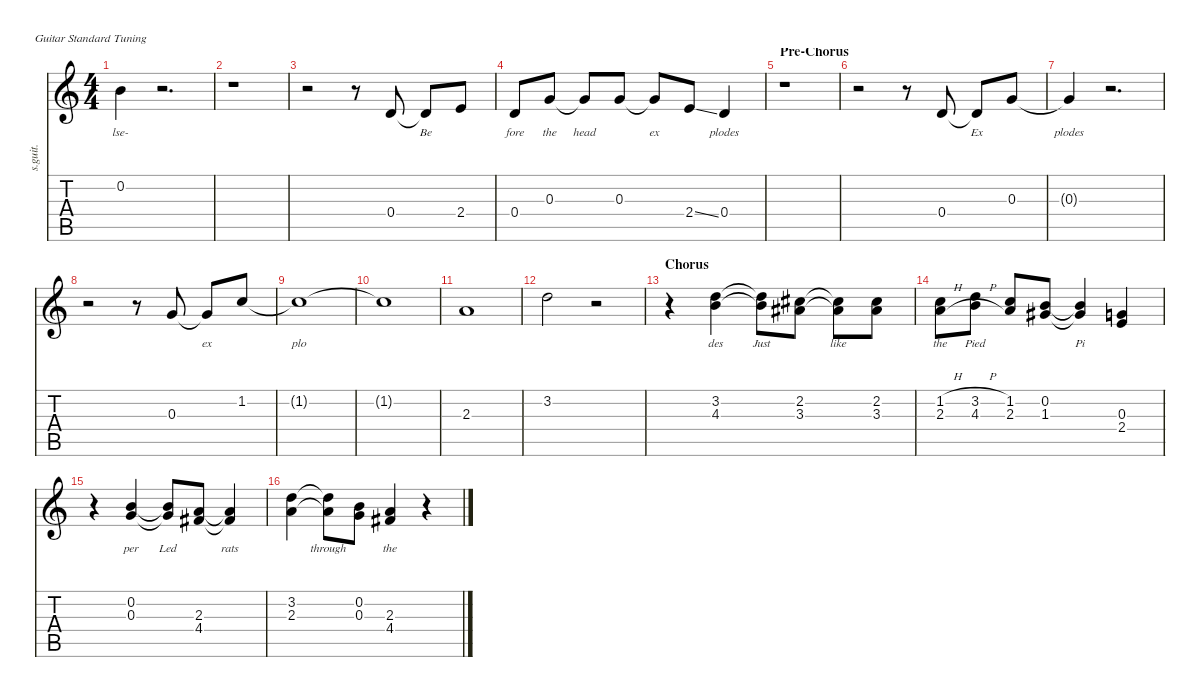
\defaultSystemsLayout 4
\hideDynamics
\bracketExtendMode nobrackets
\track ("Dave Mustaine (Vocals)" "s.guit.") {instrument baritonesax}
\staff {score tabs}
\tuning (E4 B3 G3 D3 A2 E2)
\displaytranspose 12
\ts (4 4)
\tempo (140 hide)
\clef g2
\ks c
0.2.4{lyrics (0 "lse-") lyrics (1 "") lyrics (2 "") lyrics (3 "") lyrics (4 "") dy f} r.2{d} |
r.1 |
r.2 r.8 0.4.8{lyrics (0 "") lyrics (1 "") lyrics (2 "") lyrics (3 "") lyrics (4 "")} 0.4{t}.8{lyrics (0 "Be") lyrics (1 "") lyrics (2 "") lyrics (3 "") lyrics (4 "")} 2.4.8{lyrics (0 "") lyrics (1 "") lyrics (2 "") lyrics (3 "") lyrics (4 "")} |
0.4.8{lyrics (0 "fore") lyrics (1 "") lyrics (2 "") lyrics (3 "") lyrics (4 "")} 0.3.8{lyrics (0 "the") lyrics (1 "") lyrics (2 "") lyrics (3 "") lyrics (4 "")} 0.3{t}.8{lyrics (0 "head") lyrics (1 "") lyrics (2 "") lyrics (3 "") lyrics (4 "")} 0.3.8{lyrics (0 "") lyrics (1 "") lyrics (2 "") lyrics (3 "") lyrics (4 "")} 0.3{t}.8{lyrics (0 "ex") lyrics (1 "") lyrics (2 "") lyrics (3 "") lyrics (4 "")} 2.4{ss}.8{lyrics (0 "") lyrics (1 "") lyrics (2 "") lyrics (3 "") lyrics (4 "")} 0.4.4{lyrics (0 "plodes") lyrics (1 "") lyrics (2 "") lyrics (3 "") lyrics (4 "")} |
\section ("" "Pre-Chorus")
r.1 |
r.2 r.8 0.4.8{lyrics (0 "") lyrics (1 "") lyrics (2 "") lyrics (3 "") lyrics (4 "")} 0.4{t}.8{lyrics (0 "Ex") lyrics (1 "") lyrics (2 "") lyrics (3 "") lyrics (4 "")} 0.3.8{lyrics (0 "") lyrics (1 "") lyrics (2 "") lyrics (3 "") lyrics (4 "")} |
0.3{t}.4{lyrics (0 "plodes") lyrics (1 "") lyrics (2 "") lyrics (3 "") lyrics (4 "")} r.2{d} |
r.2 r.8 0.3.8{lyrics (0 "") lyrics (1 "") lyrics (2 "") lyrics (3 "") lyrics (4 "")} 0.3{t}.8{lyrics (0 "ex") lyrics (1 "") lyrics (2 "") lyrics (3 "") lyrics (4 "")} 1.2.8{lyrics (0 "") lyrics (1 "") lyrics (2 "") lyrics (3 "") lyrics (4 "")} |
1.2{t}.1{lyrics (0 "plo") lyrics (1 "") lyrics (2 "") lyrics (3 "") lyrics (4 "")} |
1.2{t}.1{lyrics (0 "") lyrics (1 "") lyrics (2 "") lyrics (3 "") lyrics (4 "")} |
2.3.1{lyrics (0 "") lyrics (1 "") lyrics (2 "") lyrics (3 "") lyrics (4 "")} |
3.2.2{lyrics (0 "") lyrics (1 "") lyrics (2 "") lyrics (3 "") lyrics (4 "")} r.2 |
\section ("" "Chorus")
r.4 (3.2 4.3).4{lyrics (0 "des") lyrics (1 "") lyrics (2 "") lyrics (3 "") lyrics (4 "")} (3.2{t} 4.3{t}).8{lyrics (0 "Just") lyrics (1 "") lyrics (2 "") lyrics (3 "") lyrics (4 "")} (2.2{acc #} 3.3{acc #}).8{lyrics (0 "") lyrics (1 "") lyrics (2 "") lyrics (3 "") lyrics (4 "")} (2.2{t acc #} 3.3{t acc #}).8{lyrics (0 "like") lyrics (1 "") lyrics (2 "") lyrics (3 "") lyrics (4 "")} (2.2{acc #} 3.3{acc #}).8{lyrics (0 "") lyrics (1 "") lyrics (2 "") lyrics (3 "") lyrics (4 "")} |
(1.2{h} 2.3{h}).8{lyrics (0 "the") lyrics (1 "") lyrics (2 "") lyrics (3 "") lyrics (4 "")} (3.2{h} 4.3{h}).8{lyrics (0 "Pied") lyrics (1 "") lyrics (2 "") lyrics (3 "") lyrics (4 "")} (1.2 2.3).8{lyrics (0 "") lyrics (1 "") lyrics (2 "") lyrics (3 "") lyrics (4 "")} (0.2 1.3{acc #}).8{lyrics (0 "") lyrics (1 "") lyrics (2 "") lyrics (3 "") lyrics (4 "")} (0.2{t} 1.3{t acc #}).4{lyrics (0 "Pi") lyrics (1 "") lyrics (2 "") lyrics (3 "") lyrics (4 "")} (0.3 2.4).4{lyrics (0 "") lyrics (1 "") lyrics (2 "") lyrics (3 "") lyrics (4 "")} |
r.4 (0.2 0.3).4{lyrics (0 "per") lyrics (1 "") lyrics (2 "") lyrics (3 "") lyrics (4 "")} (0.2{t} 0.3{t}).8{lyrics (0 "Led") lyrics (1 "") lyrics (2 "") lyrics (3 "") lyrics (4 "")} (2.3 4.4{acc #}).8{lyrics (0 "") lyrics (1 "") lyrics (2 "") lyrics (3 "") lyrics (4 "")} (2.3{t} 4.4{t acc #}).4{lyrics (0 "rats") lyrics (1 "") lyrics (2 "") lyrics (3 "") lyrics (4 "")} |
(3.2 2.3).4{lyrics (0 "") lyrics (1 "") lyrics (2 "") lyrics (3 "") lyrics (4 "")} (3.2{t} 2.3{t}).8{lyrics (0 "through") lyrics (1 "") lyrics (2 "") lyrics (3 "") lyrics (4 "")} (0.2 0.3).8{lyrics (0 "") lyrics (1 "") lyrics (2 "") lyrics (3 "") lyrics (4 "")} (2.3 4.4{acc #}).4{lyrics (0 "the") lyrics (1 "") lyrics (2 "") lyrics (3 "") lyrics (4 "")} r.4
